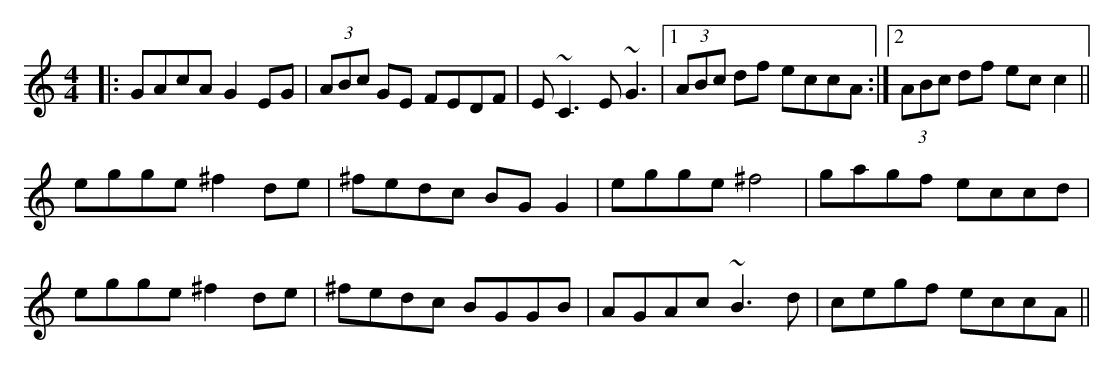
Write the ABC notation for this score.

X:1
M:4/4
K:C
|:GAcA G2 EG|(3ABc GE FEDF|E~C3 E~G3|1 (3ABc df eccA:|2 (3ABc df ecc2||
egge ^f2 de|^fedc BG G2|egge ^f4|gagf eccd|
egge ^f2 de|^fedc BGGB|AGAc ~B3d|cegf eccA||
